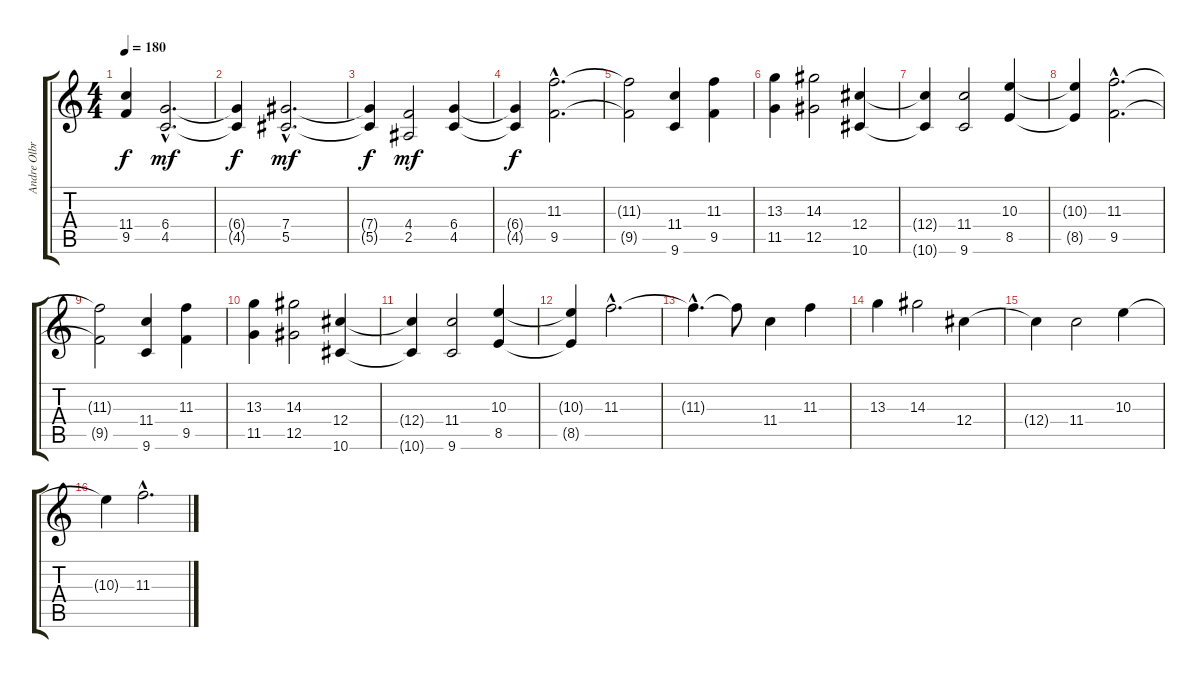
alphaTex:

\track ("Andre Olbrich" "Andre Olbr") {instrument overdrivenguitar}
\staff {score tabs}
\tuning (Eb4 Bb3 Gb3 Db3 Ab2 Eb2) {hide}
\ts (4 4)
\tempo 180
\clef g2
\ks c
(11.4{t} 9.5{t}).4{dy f} (6.4{hac} 4.5{hac}).2{d dy mf} |
(6.4{t} 4.5{t}).4{dy f} (7.4{hac} 5.5{hac}).2{d dy mf} |
(7.4{t} 5.5{t}).4{dy f} (4.4 2.5).2{dy mf} (6.4 4.5).4 |
(6.4{t} 4.5{t}).4{dy f} (11.3{hac} 9.5{hac}).2{d} |
(11.3{t} 9.5{t}).2 (11.4 9.6).4 (11.3 9.5).4 |
(13.3 11.5).4 (14.3 12.5).2 (12.4 10.6).4 |
(12.4{t} 10.6{t}).4 (11.4 9.6).2 (10.3 8.5).4 |
(10.3{t} 8.5{t}).4 (11.3{hac} 9.5{hac}).2{d} |
(11.3{t} 9.5{t}).2 (11.4 9.6).4 (11.3 9.5).4 |
(13.3 11.5).4 (14.3 12.5).2 (12.4 10.6).4 |
(12.4{t} 10.6{t}).4 (11.4 9.6).2 (10.3 8.5).4 |
(10.3{t} 8.5{t}).4 11.3{hac}.2{d} |
11.3{hac t}.4{d} 11.3{t}.8 11.4.4 11.3.4 |
13.3.4 14.3.2 12.4.4 |
12.4{t}.4 11.4.2 10.3.4 |
10.3{t}.4 11.3{hac}.2{d}
